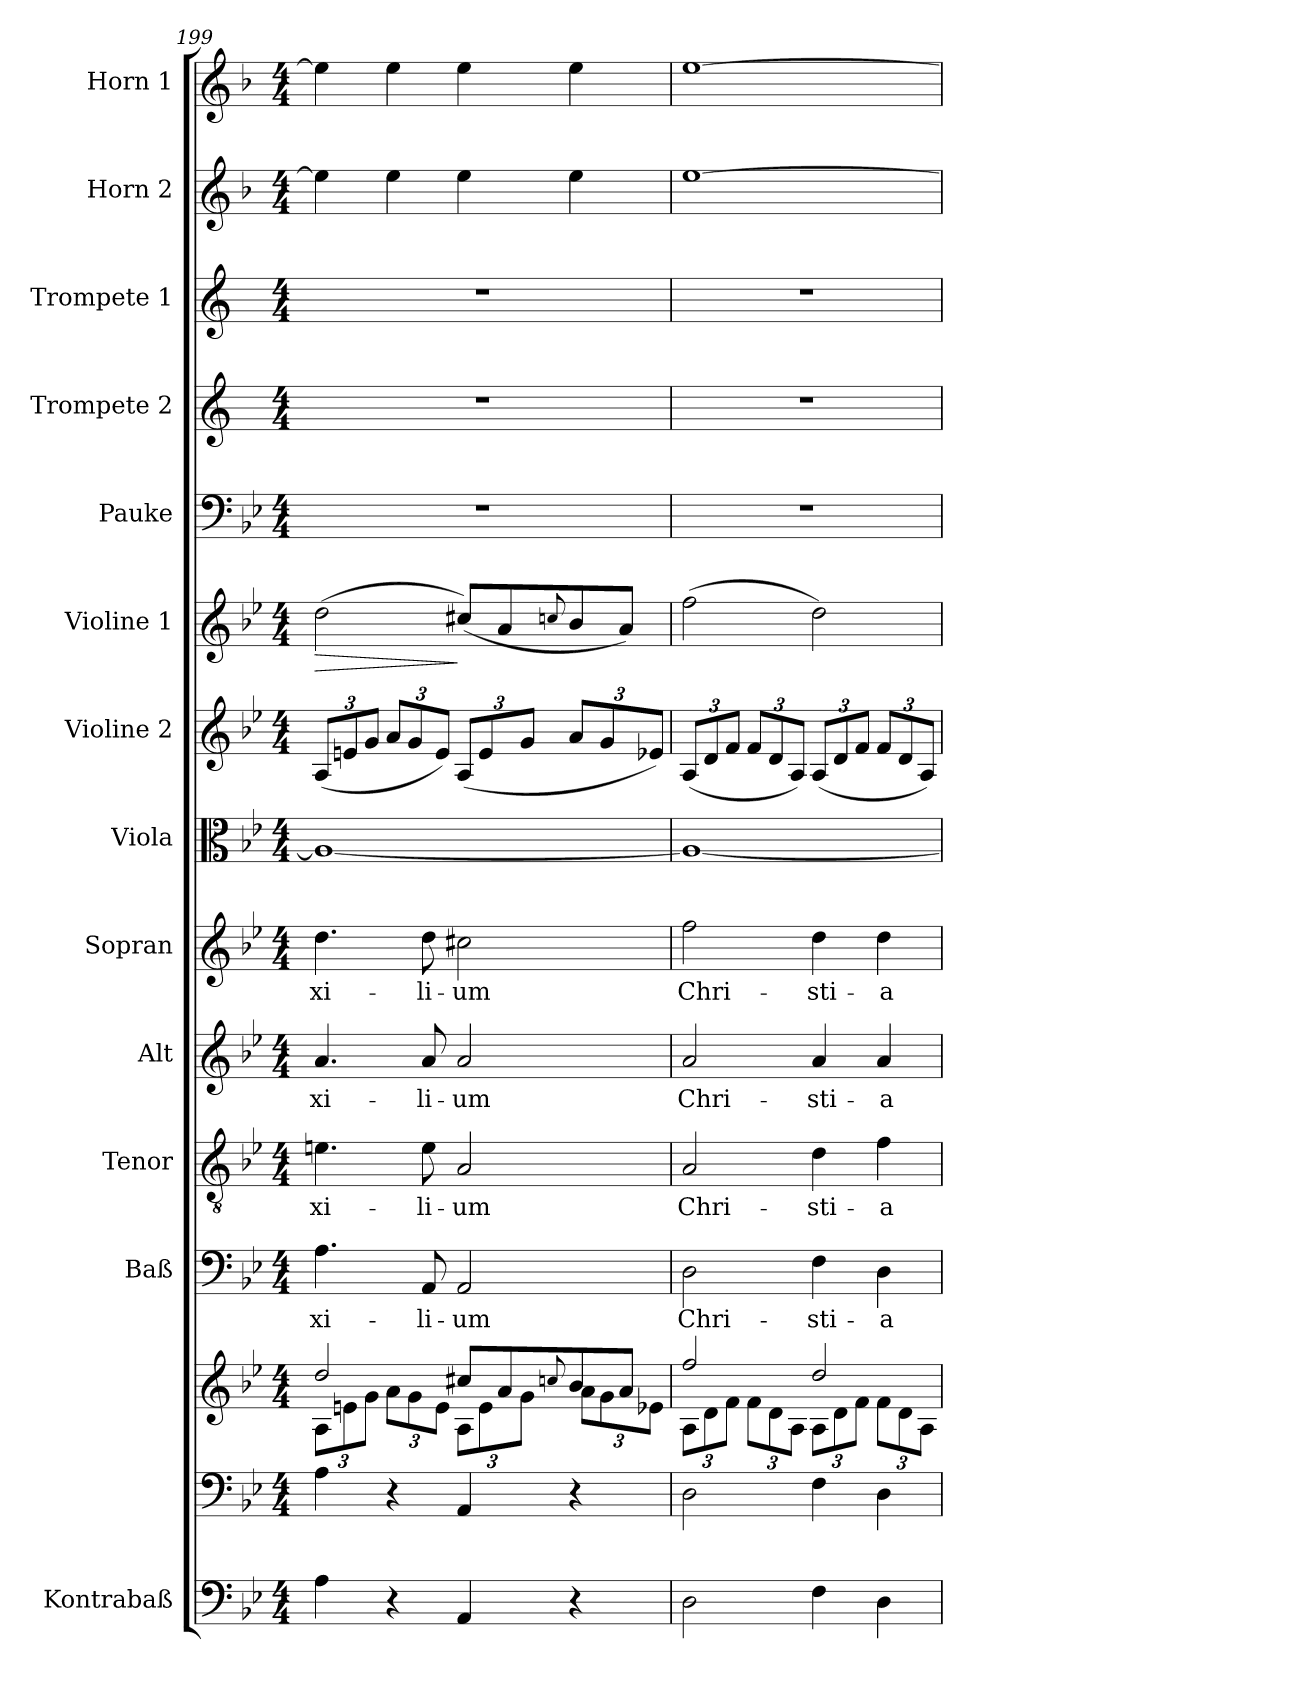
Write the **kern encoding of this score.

**kern	**kern	**kern	**kern	**text	**kern	**text	**kern	**text	**kern	**text	**kern	**kern	**kern	**dynam	**kern	**kern	**kern	**kern	**kern
*part14	*part13	*part13	*part12	*part12	*part11	*part11	*part10	*part10	*part9	*part9	*part8	*part7	*part6	*part6	*part5	*part4	*part3	*part2	*part1
*staff15	*staff14	*staff13	*staff12	*staff12	*staff11	*staff11	*staff10	*staff10	*staff9	*staff9	*staff8	*staff7	*staff6	*staff6	*staff5	*staff4	*staff3	*staff2	*staff1
*I"Kontrabaß	*	*	*I"Baß	*	*I"Tenor	*	*I"Alt	*	*I"Sopran	*	*I"Viola	*I"Violine 2	*I"Violine 1	*	*I"Pauke	*I"Trompete 2	*I"Trompete 1	*I"Horn 2	*I"Horn 1
*I'Kb.	*	*	*	*	*	*	*	*	*	*	*I'Vla.	*I'Vl. 2	*I'Vl. 1	*	*	*I'Tr. 2	*I'Tr. 1	*I'Hr. 2	*I'Hr. 1
*clefF4	*clefF4	*clefG2	*clefF4	*	*clefGv2	*	*clefG2	*	*clefG2	*	*clefC3	*clefG2	*clefG2	*	*clefF4	*clefG2	*clefG2	*clefG2	*clefG2
*ITrd7c12	*	*	*	*	*	*	*	*	*	*	*	*	*	*	*	*ITrd1c2	*ITrd1c2	*ITrd4c7	*ITrd4c7
*k[b-e-]	*k[b-e-]	*k[b-e-]	*k[b-e-]	*	*k[b-e-]	*	*k[b-e-]	*	*k[b-e-]	*	*k[b-e-]	*k[b-e-]	*k[b-e-]	*	*k[b-e-]	*k[b-e-]	*k[b-e-]	*k[b-e-]	*k[b-e-]
*B-:	*B-:	*B-:	*B-:	*	*B-:	*	*B-:	*	*B-:	*	*B-:	*B-:	*B-:	*	*B-:	*B-:	*B-:	*B-:	*B-:
*M4/4	*M4/4	*M4/4	*M4/4	*	*M4/4	*	*M4/4	*	*M4/4	*	*M4/4	*M4/4	*M4/4	*	*M4/4	*M4/4	*M4/4	*M4/4	*M4/4
=199	=199	=199	=199	=199	=199	=199	=199	=199	=199	=199	=199	=199	=199	=199	=199	=199	=199	=199	=199
*	*	*^	*	*	*	*	*	*	*	*	*	*	*	*	*	*	*	*	*
*	*	*	*Xbrackettup	*	*	*	*	*	*	*	*	*	*	*	*	*	*	*	*	*
!	!	!	!	!	!LO:LY:b	!	!LO:LY:b	!	!LO:LY:b	!	!LO:LY:b	!	!	!	!	!	!	!	!	!
*	*	*	*	*	*	*	*	*	*	*	*	*	*Xbrackettup	*	*	*	*	*	*	*
!	!	!	!	!	!	!	!	!	!	!	!	!	!	!	!LO:HP:b	!	!	!	!	!
4AA\	4A\	2dd/	12A\L	4.A\	-xi-	4.en\	-xi-	4.a/	-xi-	4.dd\	-xi-	1A_	(<12A/L	(>2dd\	>	1r	1r	1r	4a\]	4a\]
.	.	.	12en\	.	.	.	.	.	.	.	.	.	12en/	.	.	.	.	.	.	.
.	.	.	12g\J	.	.	.	.	.	.	.	.	.	12g/J	.	.	.	.	.	.	.
4r	4r	.	12a\L	.	.	.	.	.	.	.	.	.	12a/L	.	.	.	.	.	4a\	4a\
.	.	.	12g\	.	.	.	.	.	.	.	.	.	12g/	.	.	.	.	.	.	.
!	!	!	!	!	!LO:LY:b	!	!LO:LY:b	!	!LO:LY:b	!	!LO:LY:b	!	!	!	!	!	!	!	!	!
.	.	.	.	8AA/	-li-	8e\	-li-	8a/	-li-	8dd\	-li-	.	.	.	.	.	.	.	.	.
.	.	.	12e\J	.	.	.	.	.	.	.	.	.	12e/J)	.	.	.	.	.	.	.
!	!	!	!	!	!LO:LY:b	!	!LO:LY:b	!	!LO:LY:b	!	!LO:LY:b	!	!	!	!	!	!	!	!	!
4AAA/	4AA/	8cc#X/L	12A\L	2AA/	-um	2A/	-um	2a/	-um	2cc#X\	-um	.	(<12A/L	(<8cc#X/L)	]	.	.	.	4a\	4a\
.	.	.	12e\	.	.	.	.	.	.	.	.	.	12e/	.	.	.	.	.	.	.
.	.	8a/	.	.	.	.	.	.	.	.	.	.	.	8a/	.	.	.	.	.	.
.	.	.	12g\J	.	.	.	.	.	.	.	.	.	12g/J	.	.	.	.	.	.	.
.	.	8qqccn/	.	.	.	.	.	.	.	.	.	.	.	8qqccn/	.	.	.	.	.	.
4r	4r	8b-/	12a\L	.	.	.	.	.	.	.	.	.	12a/L	8b-/	.	.	.	.	4a\	4a\
.	.	.	12g\	.	.	.	.	.	.	.	.	.	12g/	.	.	.	.	.	.	.
.	.	8a/J	.	.	.	.	.	.	.	.	.	.	.	8a/J)	.	.	.	.	.	.
.	.	.	12e-X\J	.	.	.	.	.	.	.	.	.	12e-X/J)	.	.	.	.	.	.	.
=200	=200	=200	=200	=200	=200	=200	=200	=200	=200	=200	=200	=200	=200	=200	=200	=200	=200	=200	=200	=200
!	!	!	!	!	!LO:LY:b	!	!LO:LY:b	!	!LO:LY:b	!	!LO:LY:b	!	!	!	!	!	!	!	!	!
2DD\	2D\	2ff/	12A\L	2D\	Chri-	2A/	Chri-	2a/	Chri-	2ff\	Chri-	1A_	(<12A/L	(>2ff\	.	1r	1r	1r	[1a	[1a
.	.	.	12d\	.	.	.	.	.	.	.	.	.	12d/	.	.	.	.	.	.	.
.	.	.	12f\J	.	.	.	.	.	.	.	.	.	12f/J	.	.	.	.	.	.	.
.	.	.	12f\L	.	.	.	.	.	.	.	.	.	12f/L	.	.	.	.	.	.	.
.	.	.	12d\	.	.	.	.	.	.	.	.	.	12d/	.	.	.	.	.	.	.
.	.	.	12A\J	.	.	.	.	.	.	.	.	.	12A/J)	.	.	.	.	.	.	.
!	!	!	!	!	!LO:LY:b	!	!LO:LY:b	!	!LO:LY:b	!	!LO:LY:b	!	!	!	!	!	!	!	!	!
4FF\	4F\	2dd/	12A\L	4F\	-sti-	4d\	-sti-	4a/	-sti-	4dd\	-sti-	.	(<12A/L	2dd\)	.	.	.	.	.	.
.	.	.	12d\	.	.	.	.	.	.	.	.	.	12d/	.	.	.	.	.	.	.
.	.	.	12f\J	.	.	.	.	.	.	.	.	.	12f/J	.	.	.	.	.	.	.
!	!	!	!	!	!LO:LY:b	!	!LO:LY:b	!	!LO:LY:b	!	!LO:LY:b	!	!	!	!	!	!	!	!	!
4DD\	4D\	.	12f\L	4D\	-a-	4f\	-a-	4a/	-a-	4dd\	-a-	.	12f/L	.	.	.	.	.	.	.
.	.	.	12d\	.	.	.	.	.	.	.	.	.	12d/	.	.	.	.	.	.	.
.	.	.	12A\J	.	.	.	.	.	.	.	.	.	12A/J)	.	.	.	.	.	.	.
*	*	*v	*v	*	*	*	*	*	*	*	*	*	*	*	*	*	*	*	*	*
=	=	=	=	=	=	=	=	=	=	=	=	=	=	=	=	=	=	=	=
*-	*-	*-	*-	*-	*-	*-	*-	*-	*-	*-	*-	*-	*-	*-	*-	*-	*-	*-	*-
